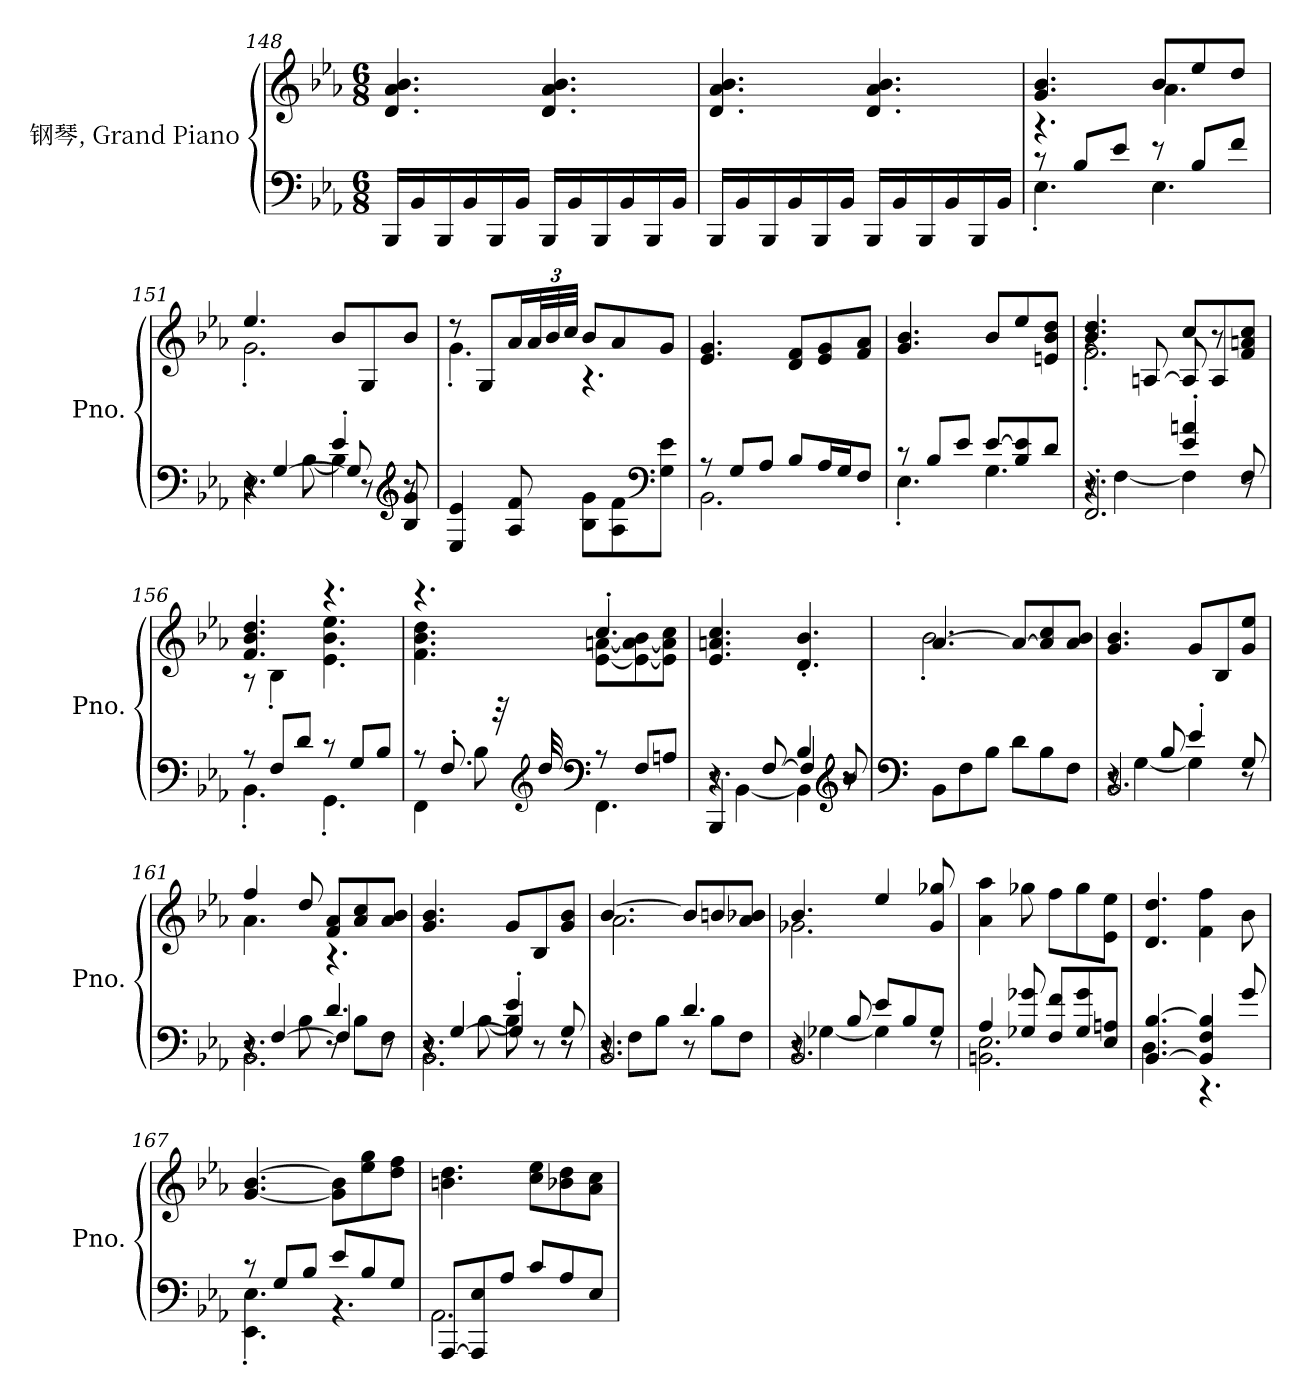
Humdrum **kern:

**kern	**kern
*part1	*part1
*staff2	*staff1
*I"钢琴, Grand Piano	*
*I'Pno.	*
*clefF4	*clefG2
*k[b-e-a-]	*k[b-e-a-]
*M6/8	*M6/8
=148	=148
16BBB-/LL	4.d/ 4.a-/ 4.b-/
16BB-/	.
16BBB-/	.
16BB-/	.
16BBB-/	.
16BB-/JJ	.
16BBB-/LL	4.d/ 4.a-/ 4.b-/
16BB-/	.
16BBB-/	.
16BB-/	.
16BBB-/	.
16BB-/JJ	.
=149	=149
*	*MM100
16BBB-/LL	4.d/ 4.a-/ 4.b-/
16BB-/	.
16BBB-/	.
16BB-/	.
16BBB-/	.
16BB-/JJ	.
*	*MM90
16BBB-/LL	4.d/ 4.a-/ 4.b-/
16BB-/	.
16BBB-/	.
16BB-/	.
16BBB-/	.
16BB-/JJ	.
=150	=150
*	*MM70
*^	*^
8r	4.E-'\	4.g/ 4.b-/	4.r
8B-/L	.	.	.
8e-/J	.	.	.
*	*	*MM90	*
8r	4.E-\	8b-/L	4.a-\
*	*	*MM85	*
8B-/L	.	8ee-/	.
*	*	*MM80	*
8f/J	.	8dd/J	.
*v	*v	*	*
!!LO:LB:g=z	!!
=151	=151	=151
*	*MM85	*
*^	*	*
*	*^	*	*
*	*	*^	*	*
4.r	4r	8r	2.E-\	4.ee-/	2.g'\
.	.	[4G/	.	.	.
.	[8B-\	.	.	.	.
*	*	*	*	*MM80	*
4e-'/	4B-\]	8G/]	.	8b-/L	.
*	*	*	*	*MM100	*
.	.	8r	.	8G/	.
*clefG2	*	*	*	*	*
*	*	*	*	*MM80	*
8B-/ 8g/	8r	8r	.	8b-/J	.
*v	*v	*v	*v	*	*
=152	=152	=152
*	*MM85	*
4E-/ 4e-/	8r	4.g'\
*	*MM100	*
.	8G/L	.
8A-/ 8f/	16a-/L	.
*	*Xbrackettup	*
*	*MM45	*
.	48a-/L	.
.	48b-/	.
.	48cc/JJJ	.
*	*MM80	*
8B-\ 8g\L	8b-/L	4.r
*	*MM90	*
8A-\ 8f\	8a-/	.
*clefF4	*	*
*	*MM80	*
8G\ 8e-\J	8g/J	.
*	*v	*v
=153	=153
*^	*
8r	2.BB-\	4.e-/ 4.g/
8G/L	.	.
8A-/J	.	.
*	*	*MM75
8B-/L	.	8d/ 8f/L
*	*	*MM90
16A-/L	.	8e-/ 8g/
16G/J	.	.
*	*	*MM80
8F/J	.	8f/ 8a-/J
=154	=154	=154
8r	4.E-'\	4.g/ 4.b-/
8B-/L	.	.
8e-/J	.	.
*	*	*MM80
[8e-/L	4.G\	8b-/L
*	*	*MM90
8B-/ 8e-/]	.	8ee-/
*	*	*MM75
8d/J	.	8en/ 8b-/ 8dd/J
*v	*v	*
!!LO:LB:g=z
=155	=155
*	*MM80
*^	*^
*	*^	*	*^
4.r	8r	2.FF'/	4.b-/ 4.dd/	2.f'\	4r
.	[4F\	.	.	.	.
.	.	.	.	.	[8An/
*	*	*	*MM85	*	*
4e-/' 4an/'	4F\]	.	8cc/L	.	8A/]
*	*	*	*MM100	*	*
.	.	.	8A/	.	8r
*	*	*	*MM90	*	*
8F/	8r	.	8f/ 8an/ 8cc/J	.	8r
*v	*v	*v	*	*	*
*	*v	*v	*v
=156	=156
*	*MM80
*^	*^
8r	4.BB-'\	4.f/ 4.b-/ 4.dd/	8r
*	*	*MM100	*
8F/L	.	.	4B-'\
8d/J	.	.	.
*	*	*MM85	*
8r	4.GG'\	4.r	4.e-\ 4.b-\ 4.ee-\
8G/L	.	.	.
8B-/J	.	.	.
=157	=157	=157	=157
*	*	*MM85	*
8r	4FF\	4.r	4.f\ 4.b-\ 4.dd\
8.F'/	.	.	.
.	8B-\	.	.
32r	.	.	.
*clefG2	*	*	*
32dd/	.	.	.
*clefF4	*	*	*
*	*	*MM80	*
8r	4.FF\	4.cc'/	[8e-\ [8an\L
*	*	*MM90	*
8F/L	.	.	8e-\_ 8a\_ 8b-\
*	*	*MM75	*
8An/J	.	.	8e-\] 8a\] 8cc\J
*v	*v	*	*
*	*v	*v
=158	=158
*	*MM65
*^	*
*	*^	*
4.r	8r	4BBB-/	4.e-/ 4.an/ 4.cc/
.	[4BB-\	.	.
.	.	[8F/	.
4B-/	4BB-\]	4F/]	4.d/' 4.b-/'
*clefG2	*	*	*
8b-/	8r	8r	.
*v	*v	*v	*
!!LO:LB:g=z
=159	=159
*clefF4	*
*	*^
8BB-\L	[4.a-/	2.b-'\
8F\	.	.
8B-\J	.	.
*	*MM85	*
8d\L	8a-/L_	.
8B-\	8a-/] 8cc/	.
*	*MM80	*
8F\J	8a-/ 8b-/J	.
*	*v	*v
=160	=160
*^	*
*	*^	*
4r	8r	2.BB-/	4.g/ 4.b-/
.	[4G\	.	.
8B-/	.	.	.
*	*	*	*MM85
4e-'/	4G\]	.	8g/L
*	*	*	*MM100
.	.	.	8B-/
*	*	*	*MM75
8G/	8r	.	8g/ 8ee-/J
=161	=161	=161	=161
*	*	*^	*^
4.r	4r	8r	2.BB-\	4ff/	4.a-\
.	.	[4F/	.	.	.
*	*	*	*	*MM96	*
.	8B-\	.	.	8dd/	.
*	*	*	*	*MM80	*
4.d/	8r	4F/]	.	8f/ 8a-/L	4.r
.	8B-\L	.	.	8a-/ 8cc/	.
*	*	*	*	*MM75	*
.	8F\J	8r	.	8a-/ 8b-/J	.
*	*	*	*	*v	*v
=162	=162	=162	=162	=162
*	*	*	*	*MM85
4.r	4r	8r	2.BB-\	4.g/ 4.b-/
.	.	[4G/	.	.
.	[8B-\	.	.	.
*	*	*	*	*MM85
4e-'/	8B-\]	4G/]	.	8g/L
*	*	*	*	*MM96
.	8r	.	.	8B-/
*	*	*	*	*MM75
8G/	8r	8r	.	8g/ 8b-/J
*	*	*v	*v	*
=163	=163	=163	=163
*	*	*	*^
4.r	8r	2.BB-/	[4.b-/	2.a-\
.	8F\L	.	.	.
.	8B-\J	.	.	.
*	*	*	*MM85	*
4.d/	8r	.	8b-/L]	.
*	*	*	*MM80	*
.	8B-\L	.	8bn/	.
.	8F\J	.	8a-/ 8b-X/J	.
!!LO:LB:g=z	!!
=164	=164	=164	=164	=164
4r	8r	2.BB-/	4.b-/	2.g-X\
.	[4G-X\	.	.	.
8B-/	.	.	.	.
*	*	*	*MM90	*
8e-/L	4G-\]	.	4ee-/	.
8B-/	.	.	.	.
*	*	*	*MM60	*
8G-/J	8r	.	8g-/ 8gg-X/	.
*v	*v	*v	*	*
*	*v	*v
=165	=165
*	*MM70
*^	*
4A-/	2.BBn\ 2.E-\	4a-\ 4aa-\
*	*	*MM75
8G-X/ 8g-X/	.	8gg-X\
*	*	*MM70
8F/ 8f/L	.	8ff\L
*	*	*MM80
8G-/ 8g-/	.	8gg-\
*	*	*MM60
8E-/ 8An/J	.	8e-\ 8ee-\J
=166	=166	=166
*	*	*MM55
[4.BB-/ [4.B-/	4.D\	4.d/ 4.dd/
4BB-/] 4F/ 4B-/]	4.r	4f\ 4ff\
*	*	*MM60
8g/	.	8b-\
=167	=167	=167
8r	4.EE-\' 4.E-\'	[4.g/ [4.b-/
8G/L	.	.
8B-/J	.	.
8e-/L	4.r	8g\] 8b-\]L
*	*	*MM80
8B-/	.	8ee-\ 8gg\
*	*	*MM75
8G/J	.	8dd\ 8ff\J
=168	=168	=168
*	*	*MM80
[8AAA-/L	2.AA-\	4.bn\ 4.dd\
8AAA-/] 8E-/	.	.
8A-/J	.	.
*	*	*MM80
8c/L	.	8cc\ 8ee-\L
*	*	*MM100
8A-/	.	8b-X\ 8dd\
*	*	*MM85
8E-/J	.	8a-\ 8cc\J
*v	*v	*
=	=
*-	*-
